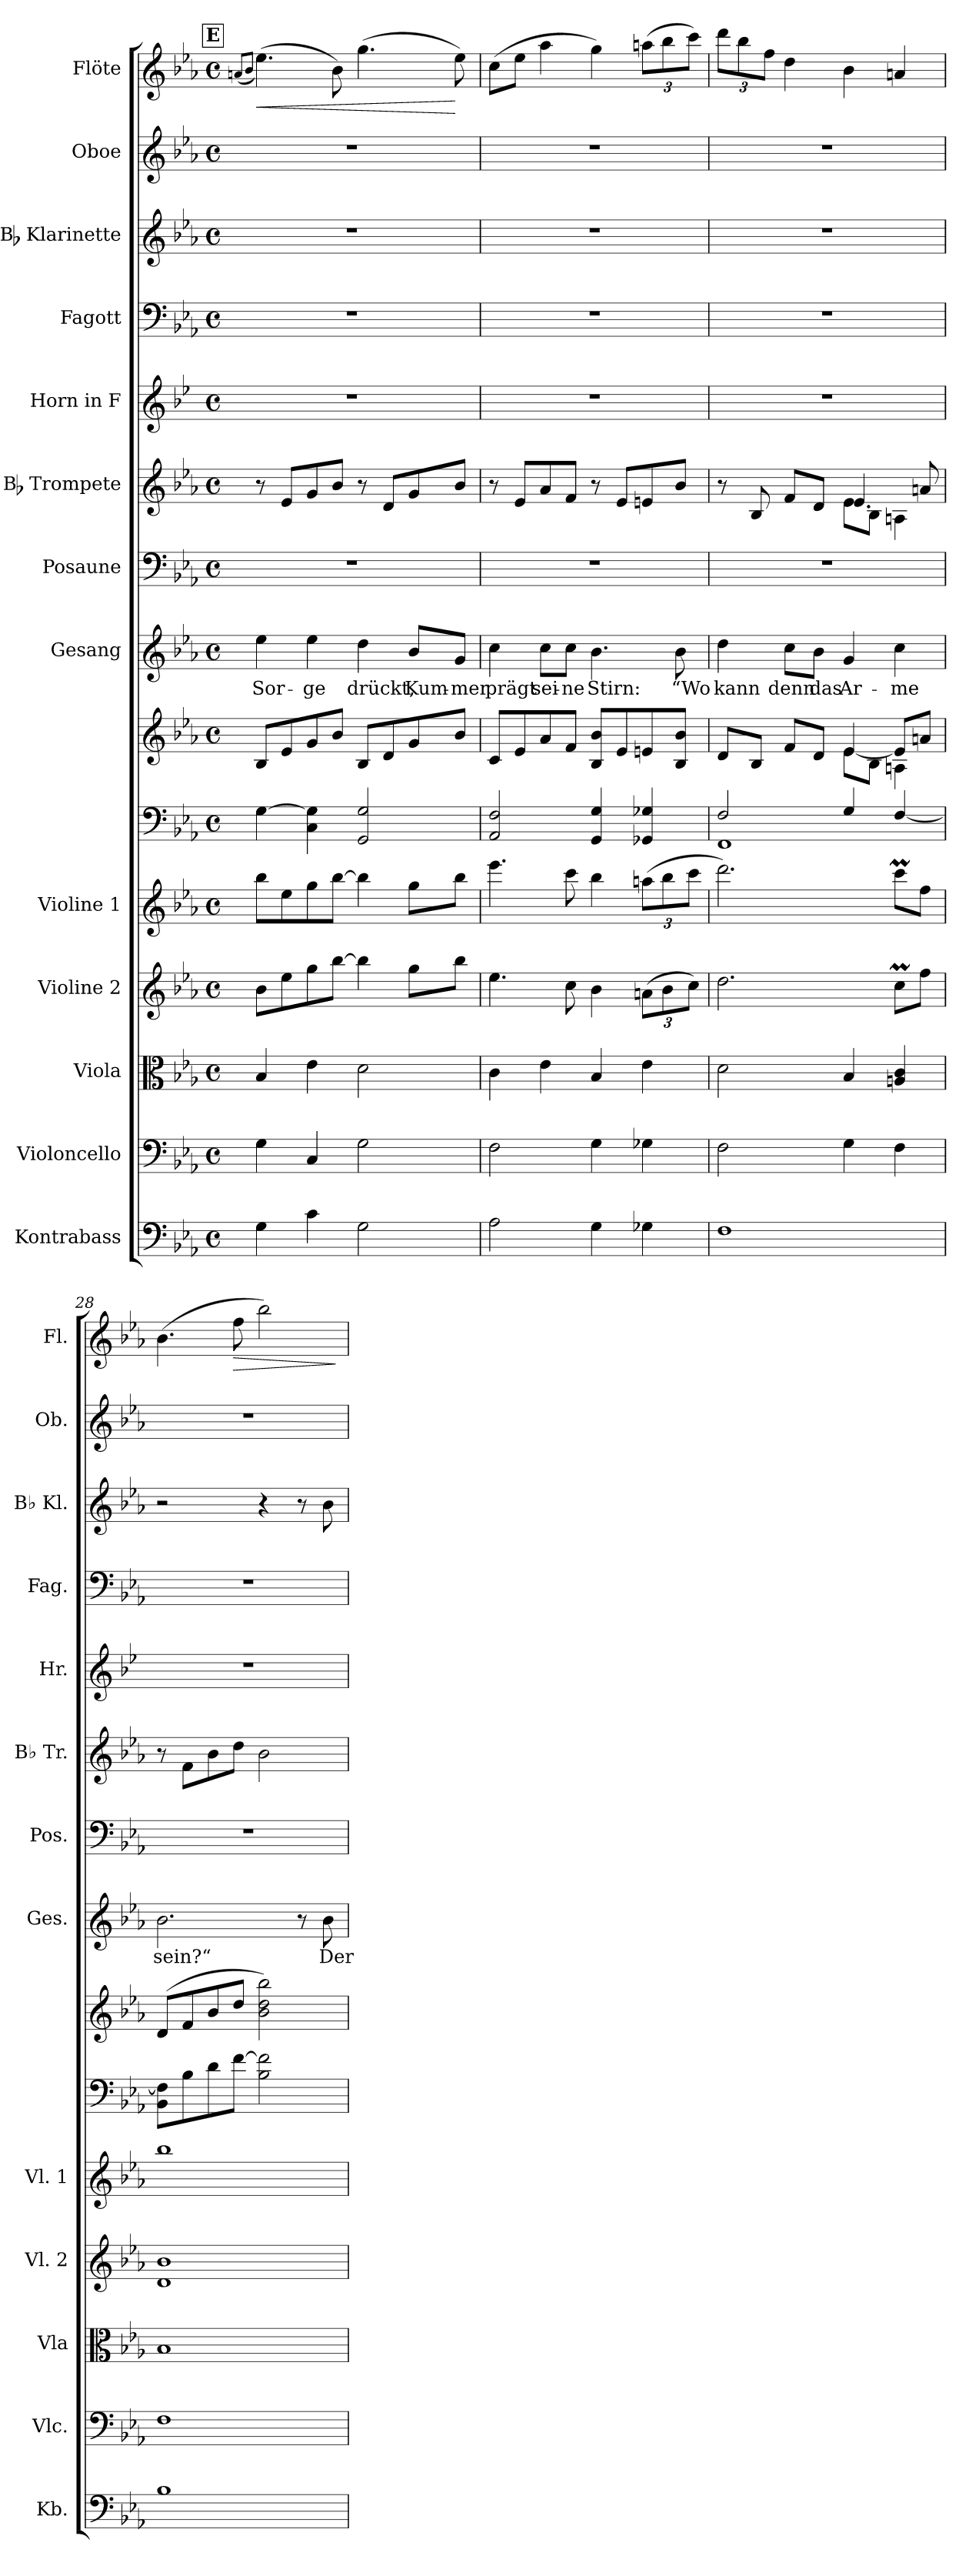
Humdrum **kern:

**kern	**kern	**kern	**kern	**kern	**kern	**kern	**kern	**text	**kern	**kern	**kern	**kern	**kern	**kern	**kern	**dynam
*part14	*part13	*part12	*part11	*part10	*part9	*part9	*part8	*part8	*part7	*part6	*part5	*part4	*part3	*part2	*part1	*part1
*staff15	*staff14	*staff13	*staff12	*staff11	*staff10	*staff9	*staff8	*staff8	*staff7	*staff6	*staff5	*staff4	*staff3	*staff2	*staff1	*staff1
*I"Kontrabass	*I"Violoncello	*I"Viola	*I"Violine 2	*I"Violine 1	*	*	*I"Gesang	*	*I"Posaune	*I"Bb Trompete	*I"Horn in F	*I"Fagott	*I"Bb Klarinette	*I"Oboe	*I"Flöte	*
*I'Kb.	*I'Vlc.	*I'Vla	*I'Vl. 2	*I'Vl. 1	*	*	*I'Ges.	*	*I'Pos.	*I'Bb Tr.	*I'Hr.	*I'Fag.	*I'Bb Kl.	*I'Ob.	*I'Fl.	*
*clefF4	*clefF4	*clefC3	*clefG2	*clefG2	*clefF4	*clefG2	*clefG2	*	*clefF4	*clefG2	*clefG2	*clefF4	*clefG2	*clefG2	*clefG2	*
*	*	*	*	*	*	*	*	*	*	*ITrd8c14	*ITrd4c7	*	*ITrd8c14	*	*	*
*k[b-e-a-]	*k[b-e-a-]	*k[b-e-a-]	*k[b-e-a-]	*k[b-e-a-]	*k[b-e-a-]	*k[b-e-a-]	*k[b-e-a-]	*	*k[b-e-a-]	*k[b-e-a-]	*k[b-e-a-]	*k[b-e-a-]	*k[b-e-a-]	*k[b-e-a-]	*k[b-e-a-]	*
*E-:	*E-:	*E-:	*E-:	*E-:	*E-:	*E-:	*E-:	*	*E-:	*E-:	*E-:	*E-:	*E-:	*E-:	*E-:	*
*M4/4	*M4/4	*M4/4	*M4/4	*M4/4	*M4/4	*M4/4	*M4/4	*	*M4/4	*M4/4	*M4/4	*M4/4	*M4/4	*M4/4	*M4/4	*
*met(c)	*met(c)	*met(c)	*met(c)	*met(c)	*met(c)	*met(c)	*met(c)	*	*met(c)	*met(c)	*met(c)	*met(c)	*met(c)	*met(c)	*met(c)	*
!!LO:REH:place=s1:a:B:fs=9.8:t=E
=25	=25	=25	=25	=25	=25	=25	=25	=25	=25	=25	=25	=25	=25	=25	=25	=25
.	.	.	.	.	.	.	.	.	.	.	.	.	.	.	(<8qan/L	.
.	.	.	.	.	.	.	.	.	.	.	.	.	.	.	8qb-/J	.
!	!	!	!	!	!	!	!	!LO:LY:b	!	!	!	!	!	!	!	!LO:HP:b
4G\	4G\	4B-/	8b-\L	8bb-\L	[4G\	8B-/L	4ee-\	Sor-	1r	8r	1r	1r	1r	1r	(>4.ee-\)	<
.	.	.	8ee-\	8ee-\	.	8e-/	.	.	.	8E-/L	.	.	.	.	.	.
!	!	!	!	!	!	!	!	!LO:LY:b	!	!	!	!	!	!	!	!
4c\	4C/	4e-\	8gg\	8gg\	4C\ 4G\]	8g/	4ee-\	-ge	.	8G/	.	.	.	.	.	.
.	.	.	[8bb-\J	[8bb-\J	.	8b-/J	.	.	.	8B-/J	.	.	.	.	8b-\)	.
!	!	!	!	!	!	!	!	!LO:LY:b	!	!	!	!	!	!	!	!
2G\	2G\	2d\	4bb-\]	4bb-\]	2GG/ 2G/	8B-/L	4dd\	drückt,	.	8r	.	.	.	.	(>4.gg\	.
.	.	.	.	.	.	8d/	.	.	.	8D/L	.	.	.	.	.	.
!	!	!	!	!	!	!	!	!LO:LY:b	!	!	!	!	!	!	!	!
.	.	.	8gg\L	8gg\L	.	8g/	8b-/L	Kum-	.	8G/	.	.	.	.	.	.
!	!	!	!	!	!	!	!	!LO:LY:b	!	!	!	!	!	!	!	!
.	.	.	8bb-\J	8bb-\J	.	8b-/J	8g/J	-mer	.	8B-/J	.	.	.	.	8ee-\)	[
=26	=26	=26	=26	=26	=26	=26	=26	=26	=26	=26	=26	=26	=26	=26	=26	=26
!	!	!	!	!	!	!	!	!LO:LY:b	!	!	!	!	!	!	!	!
2A-\	2F\	4c\	4.ee-\	4.eee-\	2AA-/ 2F/	8c/L	4cc\	prägt	1r	8r	1r	1r	1r	1r	(>8cc\L	.
.	.	.	.	.	.	8e-/	.	.	.	8E-/L	.	.	.	.	8ee-\J	.
!	!	!	!	!	!	!	!	!LO:LY:b	!	!	!	!	!	!	!	!
.	.	4e-\	.	.	.	8a-/	8cc\L	sei-	.	8A-/	.	.	.	.	4aa-\	.
!	!	!	!	!	!	!	!	!LO:LY:b	!	!	!	!	!	!	!	!
.	.	.	8cc\	8ccc\	.	8f/J	8cc\J	-ne	.	8F/J	.	.	.	.	.	.
!	!	!	!	!	!	!	!	!LO:LY:b	!	!	!	!	!	!	!	!
4G\	4G\	4B-/	4b-\	4bb-\	4GG/ 4G/	8B-/ 8b-/L	4.b-\	Stirn:	.	8r	.	.	.	.	4gg\)	.
.	.	.	.	.	.	8e-/	.	.	.	8E-/L	.	.	.	.	.	.
4G-X\	4G-X\	4e-\	(>12an\L	(>12aan\L	4GG-X/ 4G-X/	8en/	.	.	.	8En/	.	.	.	.	(>12aan\L	.
.	.	.	12b-\	12bb-\	.	.	.	.	.	.	.	.	.	.	12bb-\	.
!	!	!	!	!	!	!	!	!LO:LY:b	!	!	!	!	!	!	!	!
.	.	.	.	.	.	8B-/ 8b-/J	8b-\	“Wo	.	8B-/J	.	.	.	.	.	.
.	.	.	12cc\J)	12ccc\J	.	.	.	.	.	.	.	.	.	.	12ccc\J)	.
=27	=27	=27	=27	=27	=27	=27	=27	=27	=27	=27	=27	=27	=27	=27	=27	=27
*	*	*	*	*	*^	*^	*	*	*	*	*	*	*	*	*	*
!	!	!	!	!	!	!	!	!	!	!LO:LY:b	!	!	!	!	!	!	!	!
*	*	*	*	*	*	*	*	*	*	*	*	*^	*	*	*	*	*	*
1F	2F\	2d\	2.dd\	2.ddd\)	1FF	2F/	8d/L	2ryy	4dd\	kann	1r	8r	2ryy	1r	1r	1r	1r	12ddd\L	.
.	.	.	.	.	.	.	.	.	.	.	.	.	.	.	.	.	.	12bb-\	.
.	.	.	.	.	.	.	8B-/J	.	.	.	.	8BB-/	.	.	.	.	.	.	.
.	.	.	.	.	.	.	.	.	.	.	.	.	.	.	.	.	.	12ff\J	.
!	!	!	!	!	!	!	!	!	!	!LO:LY:b	!	!	!	!	!	!	!	!	!
.	.	.	.	.	.	.	8f/L	.	8cc\L	denn	.	8F/L	.	.	.	.	.	4dd\	.
!	!	!	!	!	!	!	!	!	!	!LO:LY:b	!	!	!	!	!	!	!	!	!
.	.	.	.	.	.	.	8d/J	.	8b-\J	das	.	8D/J	.	.	.	.	.	.	.
!	!	!	!	!	!	!	!	!	!	!LO:LY:b	!	!	!	!	!	!	!	!	!
.	4G\	4B-/	.	.	.	4G/	8e-\L	[4e-/	4g/	Ar-	.	8E-\L	4.E-/	.	.	.	.	4b-\	.
.	.	.	.	.	.	.	8B-\J	.	.	.	.	8BB-\J	.	.	.	.	.	.	.
!	!	!	!	!	!	!	!	!	!	!LO:LY:b	!	!	!	!	!	!	!	!	!
.	4F\	4An/ 4c/	8ccM\L	8cccM\L	.	[4F/	4An\	8e-/L]	4cc\	-me	.	4AAn\	.	.	.	.	.	4an/	.
.	.	.	8ff\J	8ff\J	.	.	.	8an/J	.	.	.	.	8An/	.	.	.	.	.	.
*	*	*	*	*	*v	*v	*	*	*	*	*	*	*	*	*	*	*	*	*
!!LO:PB:g=z
=28	=28	=28	=28	=28	=28	=28	=28	=28	=28	=28	=28	=28	=28	=28	=28	=28	=28	=28
!	!	!	!	!	!	!	!	!	!LO:LY:b	!	!	!	!	!	!	!	!	!
*	*	*	*	*	*	*v	*v	*	*	*	*v	*v	*	*	*	*	*	*
1B-	1F	1B-	1d 1b-	1bb-	8BB-\ 8F\]L	(>8d/L	2.b-\	sein?“	1r	8r	1r	1r	2r	1r	(>4.b-\	.
.	.	.	.	.	8B-\	8f/	.	.	.	8F\L	.	.	.	.	.	.
.	.	.	.	.	8d\	8b-/	.	.	.	8B-\	.	.	.	.	.	.
!	!	!	!	!	!	!	!	!	!	!	!	!	!	!	!	!LO:HP:b
.	.	.	.	.	[8f\J	8dd/J	.	.	.	8d\J	.	.	.	.	8ff\	>
.	.	.	.	.	2B-\ 2f\]	2b-\ 2dd\ 2bb-\)	.	.	.	2B-\	.	.	4r	.	2bb-\)	.
.	.	.	.	.	.	.	8r	.	.	.	.	.	8r	.	.	.
!	!	!	!	!	!	!	!	!LO:LY:b	!	!	!	!	!	!	!	!
.	.	.	.	.	.	.	8b-\	Der	.	.	.	.	8B-\	.	.	.
.	.	.	.	.	.	.	.	.	.	.	.	.	.	.	.	]
=	=	=	=	=	=	=	=	=	=	=	=	=	=	=	=	=
*-	*-	*-	*-	*-	*-	*-	*-	*-	*-	*-	*-	*-	*-	*-	*-	*-
